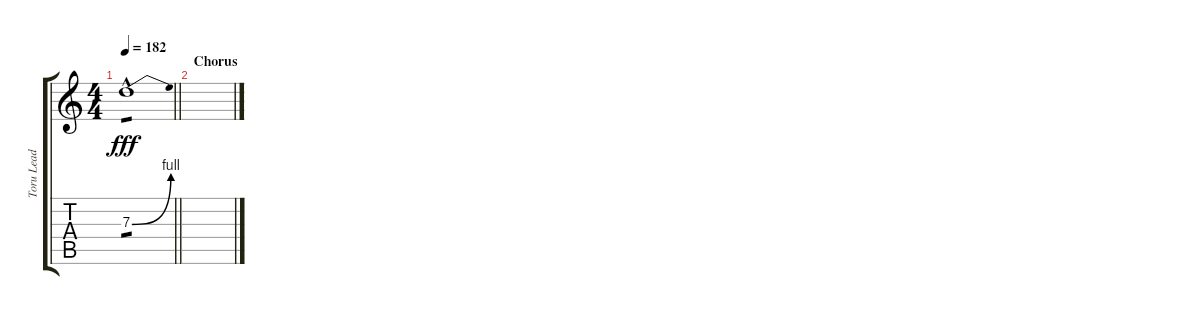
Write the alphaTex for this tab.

\track ("Toru Lead" "Toru Lead") {instrument overdrivenguitar}
\staff {score tabs}
\tuning (E4 B3 G3 D3 A2 D2) {hide}
\ts (4 4)
\tempo 182
\clef g2
\barLineRight lightlight
\ks c
7.3{be (bend 0 0 60 4) hac}.1{tp 1 dy fff} |
\section ("" "Chorus")
